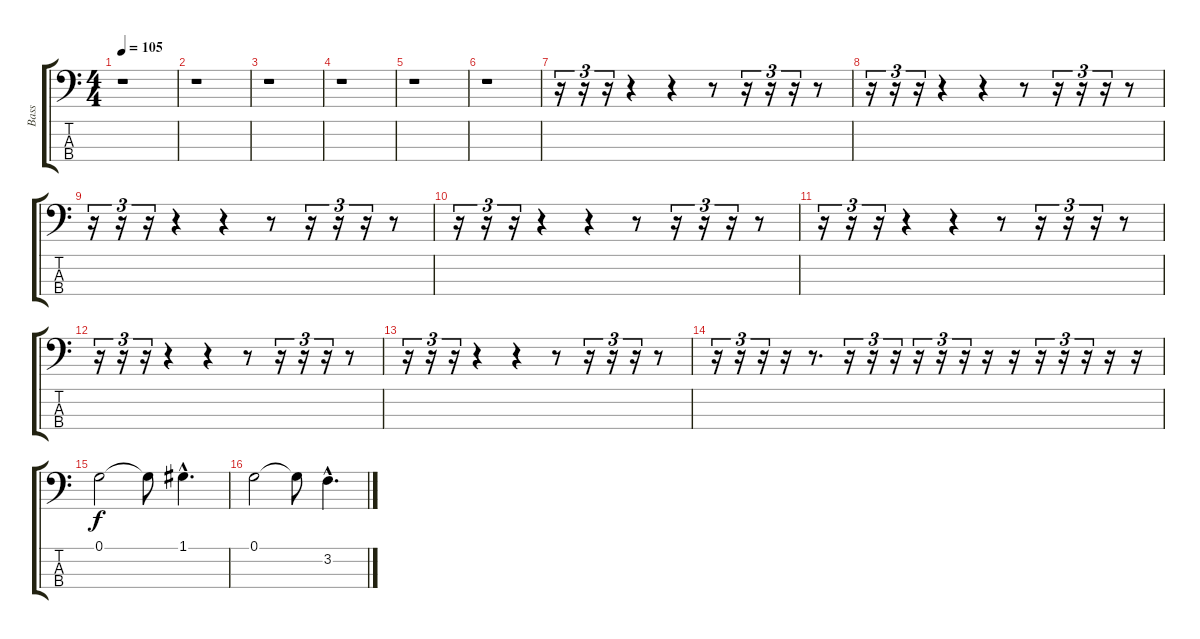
\track ("Bass" "Bass") {instrument electricbassfinger}
\staff {score tabs}
\tuning (G2 D2 A1 E1) {hide}
\ts (4 4)
\tempo 105
\clef f4
\ks c
r.1{dy f instrument electricbassfinger} |
r.1 |
r.1 |
r.1 |
r.1 |
r.1 |
r.16{tu (3 2) volume 7} r.16{tu (3 2)} r.16{tu (3 2)} r.4 r.4 r.8 r.16{tu (3 2)} r.16{tu (3 2)} r.16{tu (3 2)} r.8 |
r.16{tu (3 2)} r.16{tu (3 2)} r.16{tu (3 2)} r.4 r.4 r.8 r.16{tu (3 2)} r.16{tu (3 2)} r.16{tu (3 2)} r.8 |
r.16{tu (3 2)} r.16{tu (3 2)} r.16{tu (3 2)} r.4 r.4 r.8 r.16{tu (3 2)} r.16{tu (3 2)} r.16{tu (3 2)} r.8 |
r.16{tu (3 2)} r.16{tu (3 2)} r.16{tu (3 2)} r.4 r.4 r.8 r.16{tu (3 2)} r.16{tu (3 2)} r.16{tu (3 2)} r.8 |
r.16{tu (3 2)} r.16{tu (3 2)} r.16{tu (3 2)} r.4 r.4 r.8 r.16{tu (3 2)} r.16{tu (3 2)} r.16{tu (3 2)} r.8 |
r.16{tu (3 2)} r.16{tu (3 2)} r.16{tu (3 2)} r.4 r.4 r.8 r.16{tu (3 2)} r.16{tu (3 2)} r.16{tu (3 2)} r.8 |
r.16{tu (3 2) volume 7} r.16{tu (3 2)} r.16{tu (3 2)} r.4 r.4{volume 7} r.8{volume 7} r.16{tu (3 2) volume 8} r.16{tu (3 2)} r.16{tu (3 2) volume 8} r.8 |
r.16{tu (3 2) volume 8} r.16{tu (3 2)} r.16{tu (3 2) volume 8} r.16 r.8{d} r.16{tu (3 2) volume 8} r.16{tu (3 2)} r.16{tu (3 2)} r.16{tu (3 2) volume 8} r.16{tu (3 2)} r.16{tu (3 2)} r.16{volume 8} r.16 r.16{tu (3 2) volume 8} r.16{tu (3 2)} r.16{tu (3 2)} r.16{volume 9} r.16 |
0.1.2{volume 9} 0.1{t}.8 1.1{hac}.4{d volume 9} |
0.1.2 0.1{t}.8 3.2{hac}.4{d}
